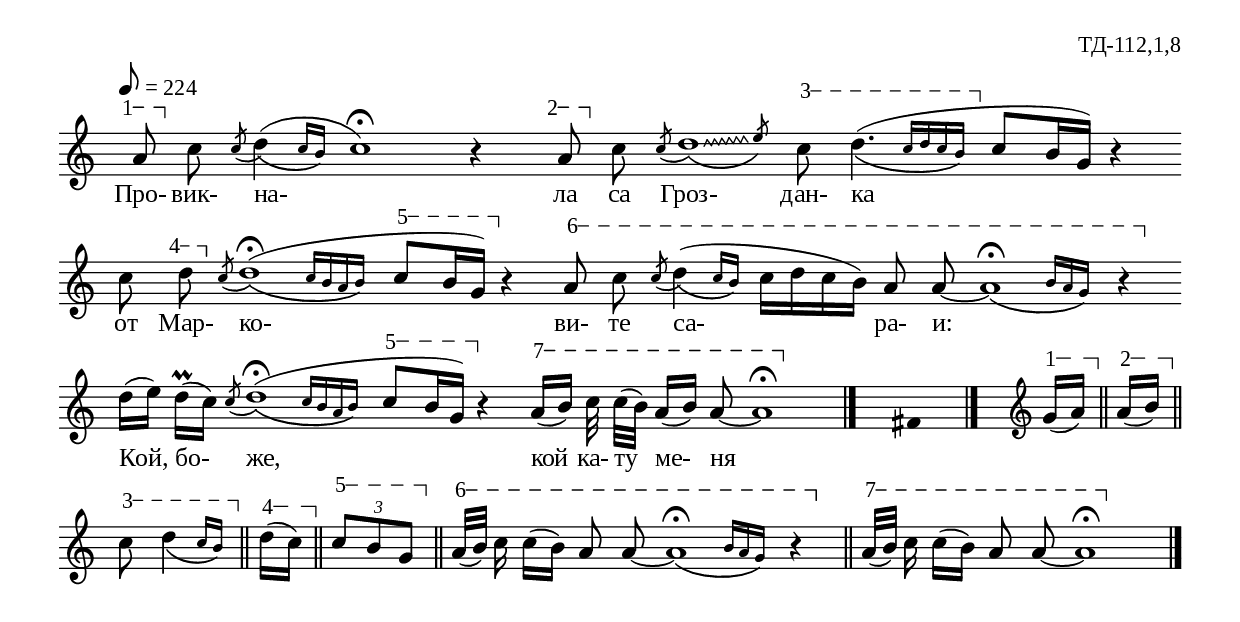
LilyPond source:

%{
td_112_1_08
%}

\include "td-preamble.ly"

\score {
\relative c'' {
\tempo 8 = 224
\override Glissando #'style = #'zigzag
\cadenzaOn
\phrasingSlurDown
\varA
s8\startTextSpan a8\stopTextSpan 
c\noBeam \acciaccatura c8 \afterGrace d4\(( { c16[ b]\) } c1\fermata) r4
\varB
s8\startTextSpan a8\stopTextSpan 
c\noBeam \acciaccatura c8 \afterGrace d1\( \glissando { \stdB e8\) \stdE }
\varC
c8\startTextSpan \afterGrace d4.\(( { c16[ d c b\stopTextSpan]\) } 
c8[ b16 g]) r4
\bar "" c8 
\varD
s8\startTextSpan d\stopTextSpan\noBeam 
\acciaccatura c8 \afterGrace d1\fermata\(( { c16[ b a b]\) } 
\varE
c8\startTextSpan[ b16 g\stopTextSpan]) r4
\varF
a8\startTextSpan c\noBeam \acciaccatura c8 \afterGrace d4\(( { c16[ b]\) } 
c16[ d c b]) a8 a\noBeam~ \afterGrace a1\fermata\( { b16[ a g]\) } r4\stopTextSpan
\bar ""
d'16[( e]) d\prall[( c]) \acciaccatura c8 \afterGrace d1\fermata\(( { c16[ b a b]\) }\varE 
c8\startTextSpan[ b16 g\stopTextSpan]) r4
\varG
a16\startTextSpan[( b]) c32\noBeam c[( b]) a16([ b]) a8\noBeam~ a1\stopTextSpan\fermata
 \bar "|." 
s4 \fixB fis \fixC
 \bar "|." 
 s16 \clef treble
\varA
g16\startTextSpan[( a\stopTextSpan]) \bar "||"
\varB
a16\startTextSpan[( b\stopTextSpan]) \bar "||"
\varC
c8\startTextSpan \afterGrace d4\( { c16[ b\stopTextSpan]\) } \bar "||"
\varD
d16\startTextSpan[( c\stopTextSpan\noBeam]) \bar "||"
\varE
\times 2/3 { c8\startTextSpan[ b g\stopTextSpan] } \bar "||"
\varF
a32\startTextSpan[( b]) c16\noBeam c16[( b]) a8 
a\noBeam~ \afterGrace a1\fermata\( { b16[ a g]\) } r4\stopTextSpan \bar "||"
\varG
a32\startTextSpan[( b]) c16\noBeam c[( b]) a8 a8\noBeam~ a1\stopTextSpan\fermata
\bar "|."  
}
\addlyrics { Про- вик- на- ла са Гроз- дан- ка от Мар- ко- ви- те са- ра- и:
Кой, бо- же, кой ка- ту ме- ня }
%
\layout {
   \context { 
	    \Staff \remove "Time_signature_engraver" } 
  indent = #0
  line-width = 190\mm
  ragged-right=##f
}
%
\midi { 
	\context {
		\Score tempoWholesPerMinute = #(ly:make-moment 224 8)
		}
	}
}
%
\header{
  opus = "ТД-112,1,8"
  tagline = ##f
}


